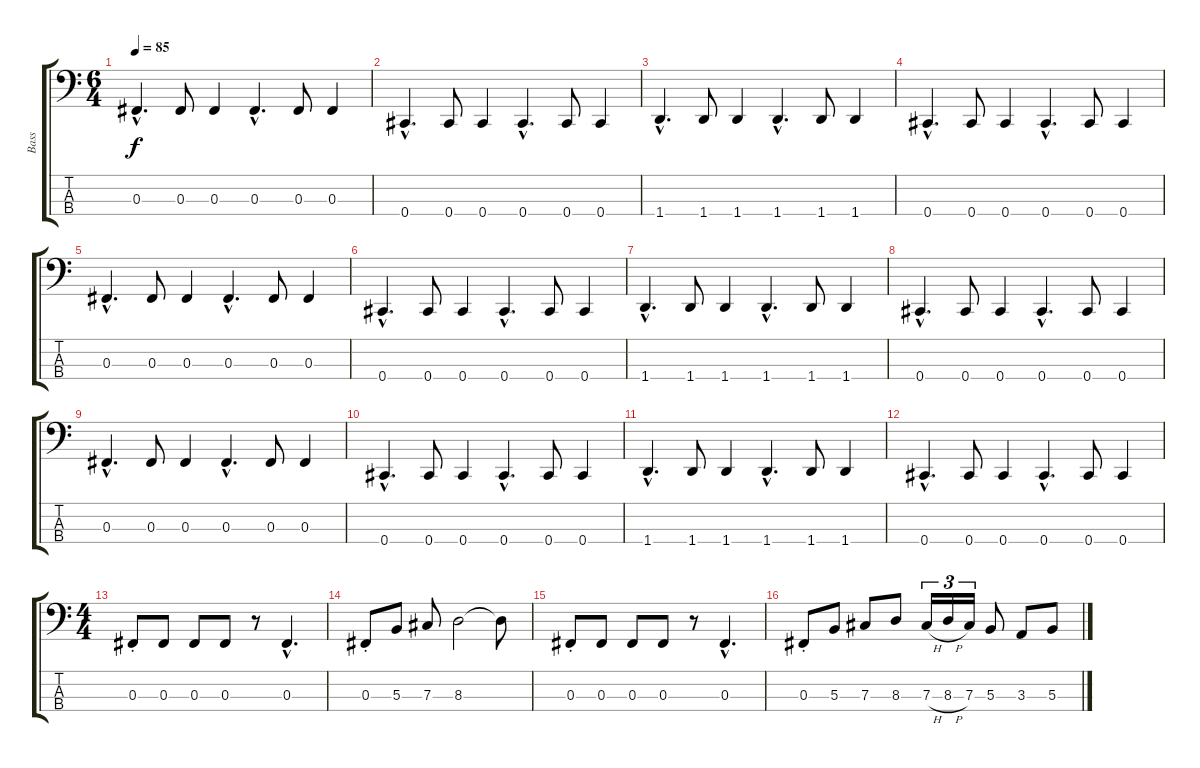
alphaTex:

\track ("Bass" "Bass") {instrument electricbassfinger}
\staff {score tabs}
\tuning (E2 B1 Gb1 Db1) {hide}
\ts (6 4)
\tempo 85
\clef f4
\ks c
0.3{hac}.4{d dy f} 0.3.8 0.3.4 0.3{hac}.4{d} 0.3.8 0.3.4 |
0.4{hac}.4{d} 0.4.8 0.4.4 0.4{hac}.4{d} 0.4.8 0.4.4 |
1.4{hac}.4{d} 1.4.8 1.4.4 1.4{hac}.4{d} 1.4.8 1.4.4 |
0.4{hac}.4{d} 0.4.8 0.4.4 0.4{hac}.4{d} 0.4.8 0.4.4 |
0.3{hac}.4{d} 0.3.8 0.3.4 0.3{hac}.4{d} 0.3.8 0.3.4 |
0.4{hac}.4{d} 0.4.8 0.4.4 0.4{hac}.4{d} 0.4.8 0.4.4 |
1.4{hac}.4{d} 1.4.8 1.4.4 1.4{hac}.4{d} 1.4.8 1.4.4 |
0.4{hac}.4{d} 0.4.8 0.4.4 0.4{hac}.4{d} 0.4.8 0.4.4 |
0.3{hac}.4{d} 0.3.8 0.3.4 0.3{hac}.4{d} 0.3.8 0.3.4 |
0.4{hac}.4{d} 0.4.8 0.4.4 0.4{hac}.4{d} 0.4.8 0.4.4 |
1.4{hac}.4{d} 1.4.8 1.4.4 1.4{hac}.4{d} 1.4.8 1.4.4 |
0.4{hac}.4{d} 0.4.8 0.4.4 0.4{hac}.4{d} 0.4.8 0.4.4 |
\ts (4 4)
0.3{st}.8 0.3.8 0.3.8 0.3.8 r.8 0.3{hac}.4{d} |
0.3{st}.8 5.3.8 7.3.8 8.3.2 8.3{t}.8 |
0.3{st}.8 0.3.8 0.3.8 0.3.8 r.8 0.3{hac}.4{d} |
0.3{st}.8 5.3.8 7.3.8 8.3.8 7.3{h}.16{tu (3 2)} 8.3{h}.16{tu (3 2)} 7.3.16{tu (3 2)} 5.3.8 3.3.8 5.3.8
